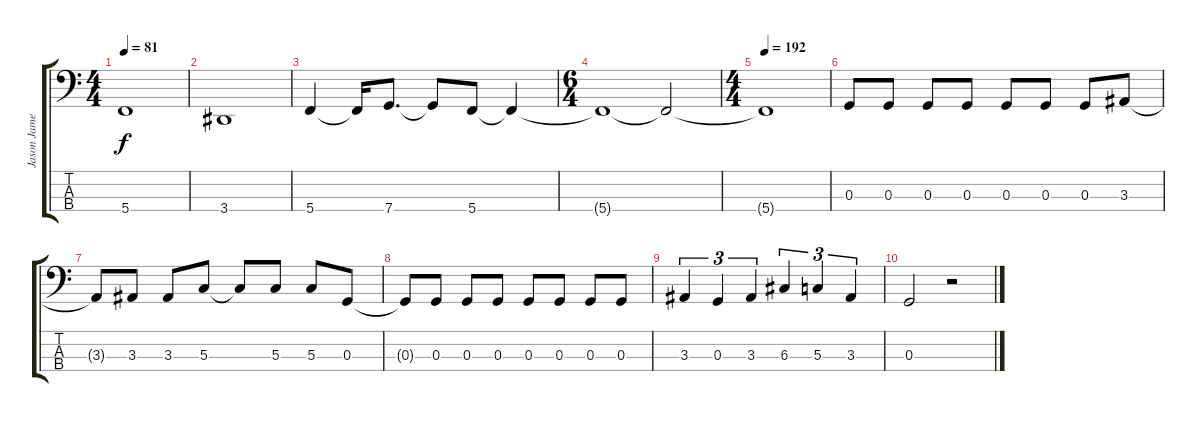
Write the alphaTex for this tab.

\track ("Jason James" "Jason Jame") {instrument electricbasspick}
\staff {score tabs}
\tuning (F2 C2 G1 C1) {hide}
\ts (4 4)
\tempo 81
\clef f4
\ks c
5.4.1{dy f} |
3.4.1 |
5.4.4 5.4{t}.16 7.4.8{d} 7.4{t}.8 5.4.8 5.4{t}.4 |
\ts (6 4)
5.4{t}.1 5.4{t}.2 |
\ts (4 4)
\tempo 192
5.4{t}.1 |
0.3.8 0.3.8 0.3.8 0.3.8 0.3.8 0.3.8 0.3.8 3.3.8 |
3.3{t}.8 3.3.8 3.3.8 5.3.8 5.3{t}.8 5.3.8 5.3.8 0.3.8 |
0.3{t}.8 0.3.8 0.3.8 0.3.8 0.3.8 0.3.8 0.3.8 0.3.8 |
3.3.4{tu (3 2)} 0.3.4{tu (3 2)} 3.3.4{tu (3 2)} 6.3.4{tu (3 2)} 5.3.4{tu (3 2)} 3.3.4{tu (3 2)} |
0.3.2 r.2
